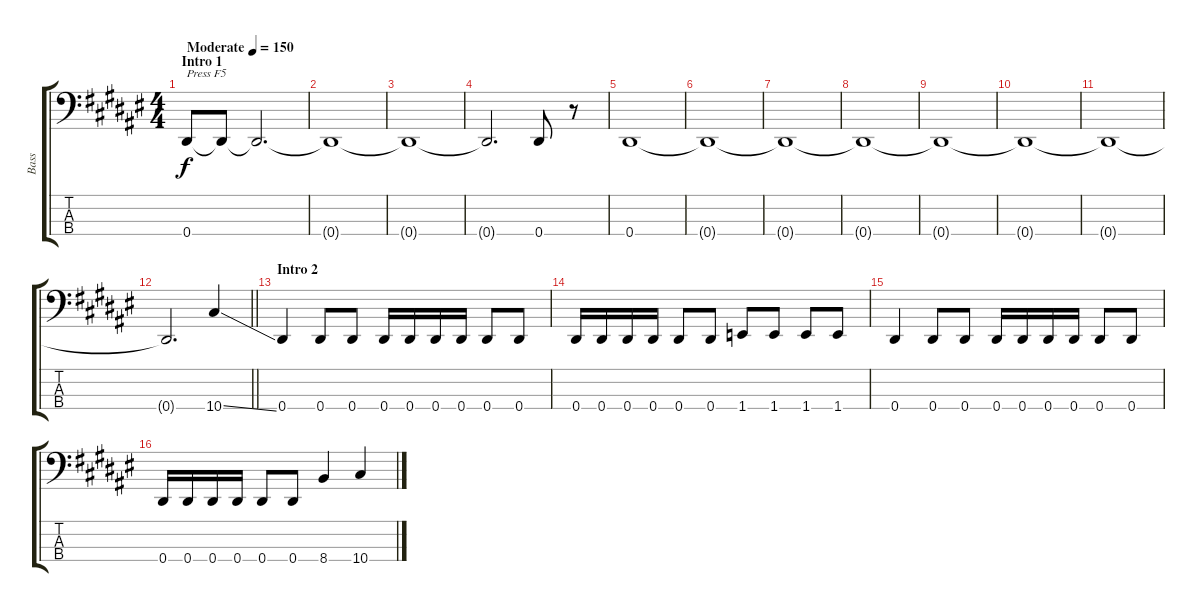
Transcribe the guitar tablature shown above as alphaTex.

\track ("Bass" "Bass") {instrument electricbasspick}
\staff {score tabs}
\tuning (Gb2 Db2 Ab1 Eb1) {hide}
\ts (4 4)
\section ("" "Intro 1")
\tempo (150 "Moderate")
\clef f4
\ks f#
0.4.8{txt "Press F5" dy f volume 0 instrument electricbasspick} 0.4{t}.8{volume 7} 0.4{t}.2{d volume 13} |
0.4{t}.1 |
0.4{t}.1 |
0.4{t}.2{d} 0.4.8 r.8 |
0.4.1 |
0.4{t}.1 |
0.4{t}.1 |
0.4{t}.1 |
0.4{t}.1 |
0.4{t}.1 |
0.4{t}.1 |
\barLineRight lightlight
0.4{t}.2{d} 10.4{ss}.4 |
\section ("" "Intro 2")
0.4.4 0.4.8 0.4.8 0.4.16 0.4.16 0.4.16 0.4.16 0.4.8 0.4.8 |
0.4.16 0.4.16 0.4.16 0.4.16 0.4.8 0.4.8 1.4.8 1.4.8 1.4.8 1.4.8 |
0.4.4 0.4.8 0.4.8 0.4.16 0.4.16 0.4.16 0.4.16 0.4.8 0.4.8 |
0.4.16 0.4.16 0.4.16 0.4.16 0.4.8 0.4.8 8.4.4 10.4{ss}.4
